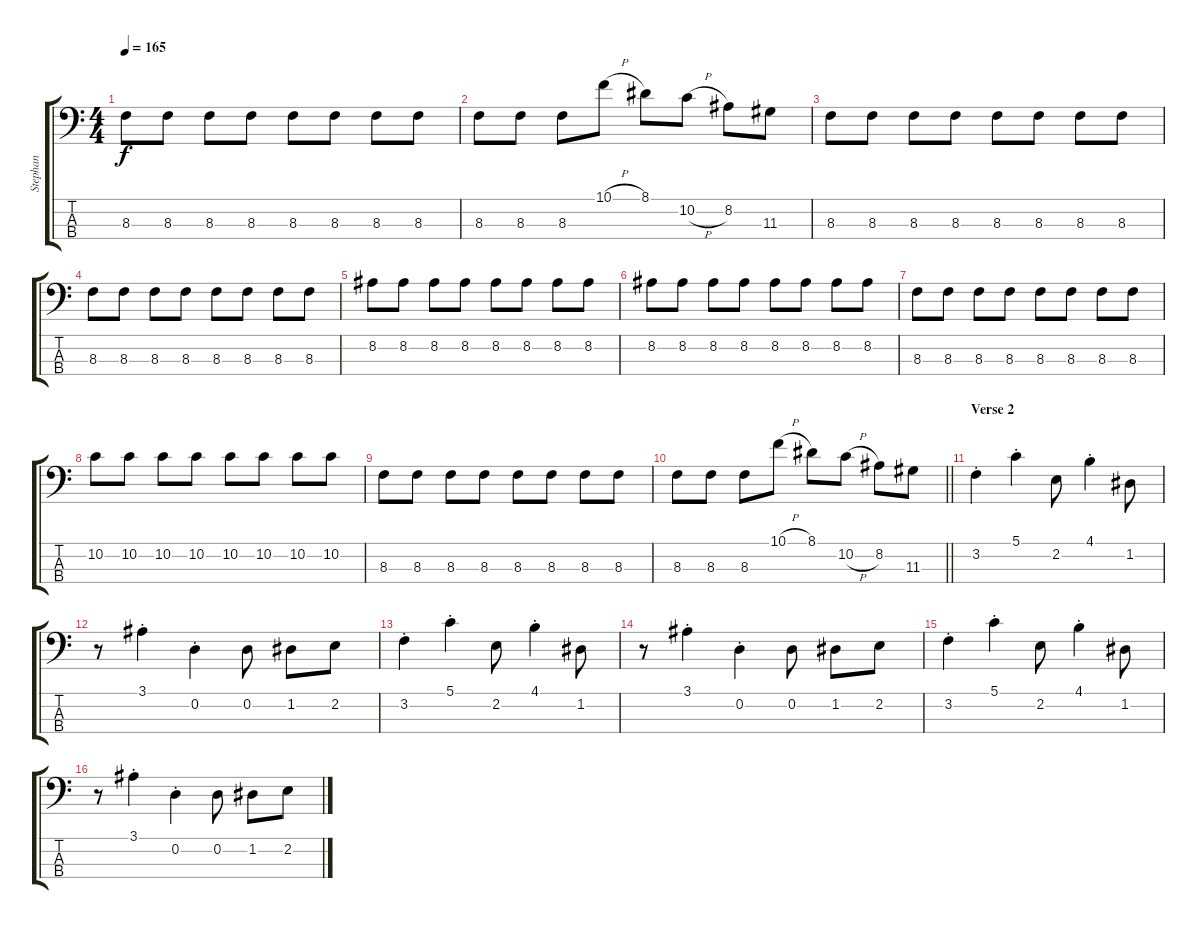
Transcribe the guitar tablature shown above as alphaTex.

\track ("Stephan" "Stephan") {instrument electricbassfinger}
\staff {score tabs}
\tuning (G2 D2 A1 E1) {hide}
\ts (4 4)
\tempo 165
\clef f4
\ks c
8.3.8{dy f} 8.3.8 8.3.8 8.3.8 8.3.8 8.3.8 8.3.8 8.3.8 |
8.3.8 8.3.8 8.3.8 10.1{h}.8 8.1.8 10.2{h}.8 8.2.8 11.3.8 |
8.3.8 8.3.8 8.3.8 8.3.8 8.3.8 8.3.8 8.3.8 8.3.8 |
8.3.8 8.3.8 8.3.8 8.3.8 8.3.8 8.3.8 8.3.8 8.3.8 |
8.2.8 8.2.8 8.2.8 8.2.8 8.2.8 8.2.8 8.2.8 8.2.8 |
8.2.8 8.2.8 8.2.8 8.2.8 8.2.8 8.2.8 8.2.8 8.2.8 |
8.3.8 8.3.8 8.3.8 8.3.8 8.3.8 8.3.8 8.3.8 8.3.8 |
10.2.8 10.2.8 10.2.8 10.2.8 10.2.8 10.2.8 10.2.8 10.2.8 |
8.3.8 8.3.8 8.3.8 8.3.8 8.3.8 8.3.8 8.3.8 8.3.8 |
\barLineRight lightlight
8.3.8 8.3.8 8.3.8 10.1{h}.8 8.1.8 10.2{h}.8 8.2.8 11.3.8 |
\section ("" "Verse 2")
3.2{st}.4 5.1{st}.4 2.2.8 4.1{st}.4 1.2.8 |
r.8 3.1{st}.4 0.2{st}.4 0.2.8 1.2.8 2.2.8 |
3.2{st}.4 5.1{st}.4 2.2.8 4.1{st}.4 1.2.8 |
r.8 3.1{st}.4 0.2{st}.4 0.2.8 1.2.8 2.2.8 |
3.2{st}.4 5.1{st}.4 2.2.8 4.1{st}.4 1.2.8 |
r.8 3.1{st}.4 0.2{st}.4 0.2.8 1.2.8 2.2.8
